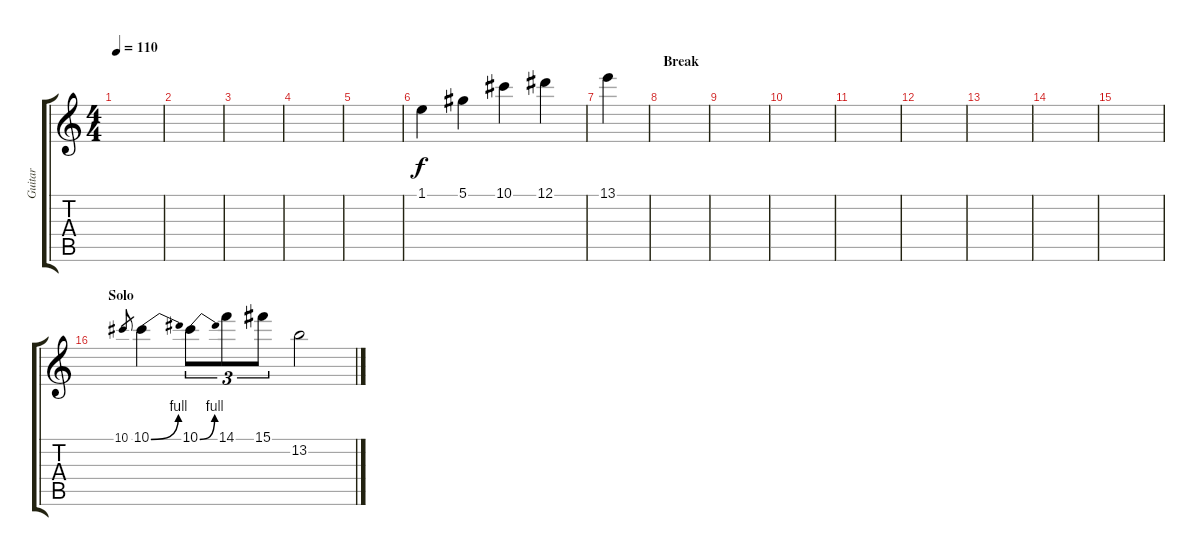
\track ("Guitar" "Guitar") {instrument distortionguitar}
\staff {score tabs}
\tuning (Eb4 Bb3 Gb3 Db3 Ab2 Eb2) {hide}
\ts (4 4)
\tempo 110
\clef g2
\ks c
|
|
|
|
|
1.1.4 5.1.4 10.1.4 12.1.4 |
13.1.4 |
\section ("" "Break")
|
|
|
|
|
|
|
|
\section ("" "Solo")
10.1.8{gr} 10.1{be (bend 0 0 60 4)}.4 10.1{be (bend 0 0 60 4)}.8{tu (3 2)} 14.1.8{tu (3 2)} 15.1.8{tu (3 2)} 13.2.2
